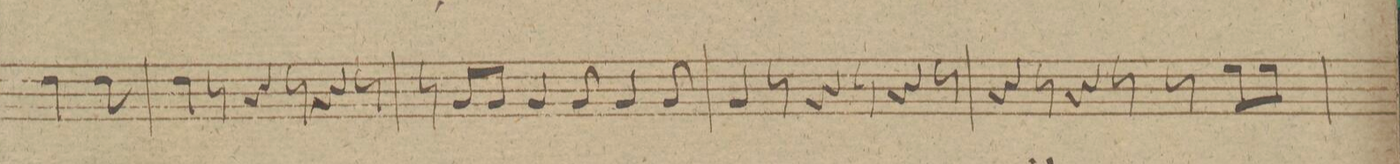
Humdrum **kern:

**kern	**dynam
*I"Clarini 1mo in E.	*
*clefG2	*
*k[f#c#g#d#]	*
*M9/8	*
4ff#\	.
8ff#\	.
=79	=79
4ff#\	.
8r	.
4r	.
8r	.
4r	.
8r	.
=80	=80
8r	.
8b/L	.
8b/J	.
4b/	.
8b/	.
4b/	.
8b/	.
=81	=81
4b/	.
8r	.
4r	.
8r	.
4r	.
8r	.
=82	=82
4r	.
8r	.
4r	.
8r	.
8r	.
8gg#\L	.
8gg#\J	.
=83	=83
*-	*-
